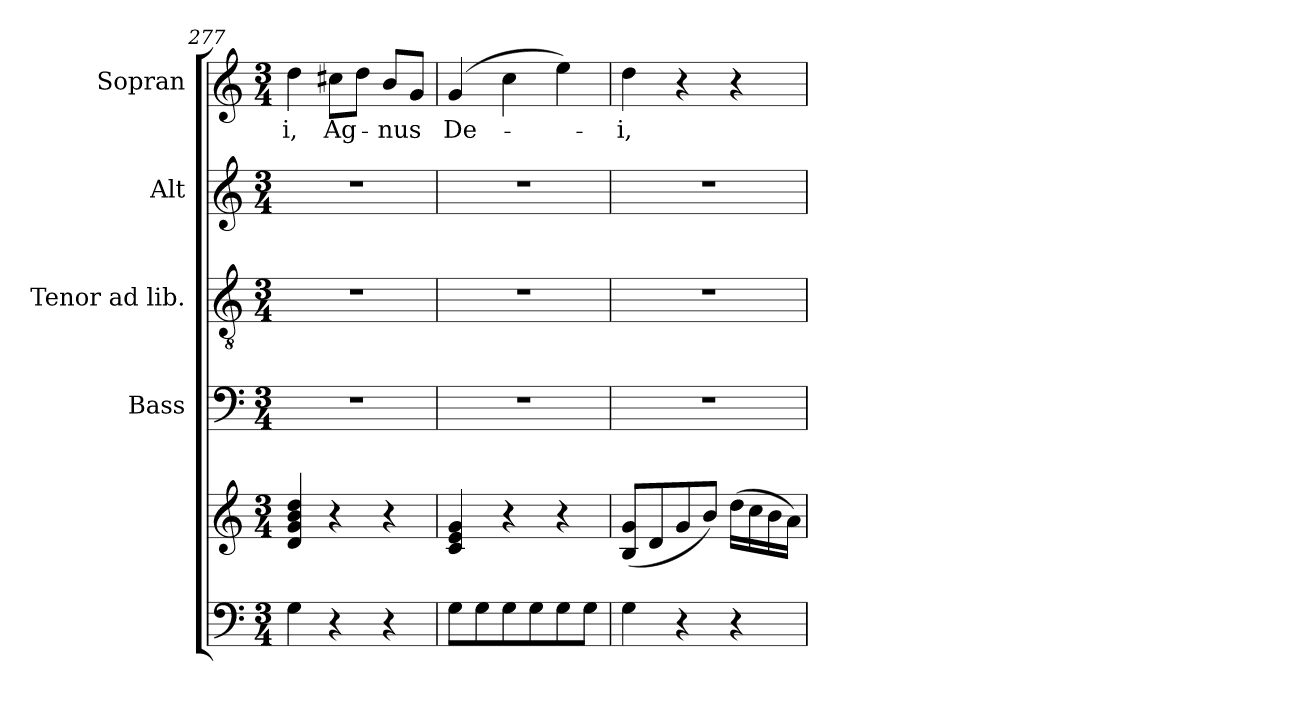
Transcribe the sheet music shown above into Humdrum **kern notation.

**kern	**kern	**kern	**kern	**kern	**kern	**text
*part5	*part5	*part4	*part3	*part2	*part1	*part1
*staff6	*staff5	*staff4	*staff3	*staff2	*staff1	*staff1
*	*	*I"Bass	*I"Tenor ad lib.	*I"Alt	*I"Sopran	*
*	*	*I'B.	*I'T.	*I'A.	*I'S.	*
!!LO:PB:g=z
*clefF4	*clefG2	*clefF4	*clefGv2	*clefG2	*clefG2	*
*k[]	*k[]	*k[]	*k[]	*k[]	*k[]	*
*C:	*C:	*C:	*C:	*C:	*C:	*
*M3/4	*M3/4	*M3/4	*M3/4	*M3/4	*M3/4	*
=277	=277	=277	=277	=277	=277	=277
!	!	!	!	!	!	!LO:LY:b
4G\	4d/ 4g/ 4b/ 4dd/	2.r	2.r	2.r	4dd\	-i,
!	!	!	!	!	!	!LO:LY:b
4r	4r	.	.	.	8cc#X\L	Ag-
.	.	.	.	.	8dd\J	.
!	!	!	!	!	!	!LO:LY:b
4r	4r	.	.	.	8b/L	-nus
.	.	.	.	.	8g/J	.
=278	=278	=278	=278	=278	=278	=278
!	!	!	!	!	!	!LO:LY:b
8G\L	4c/ 4e/ 4g/	2.r	2.r	2.r	(4g/	De-
8G\	.	.	.	.	.	.
8G\	4r	.	.	.	4cc\	.
8G\	.	.	.	.	.	.
8G\	4r	.	.	.	4ee\)	.
8G\J	.	.	.	.	.	.
=279	=279	=279	=279	=279	=279	=279
!	!	!	!	!	!	!LO:LY:b
4G\	(<8B/ 8g/L	2.r	2.r	2.r	4dd\	-i,
.	8d/	.	.	.	.	.
4r	8g/	.	.	.	4r	.
.	8b/J)	.	.	.	.	.
4r	(>16dd\LL	.	.	.	4r	.
.	16cc\	.	.	.	.	.
.	16b\	.	.	.	.	.
.	16a\JJ)	.	.	.	.	.
=	=	=	=	=	=	=
*-	*-	*-	*-	*-	*-	*-
